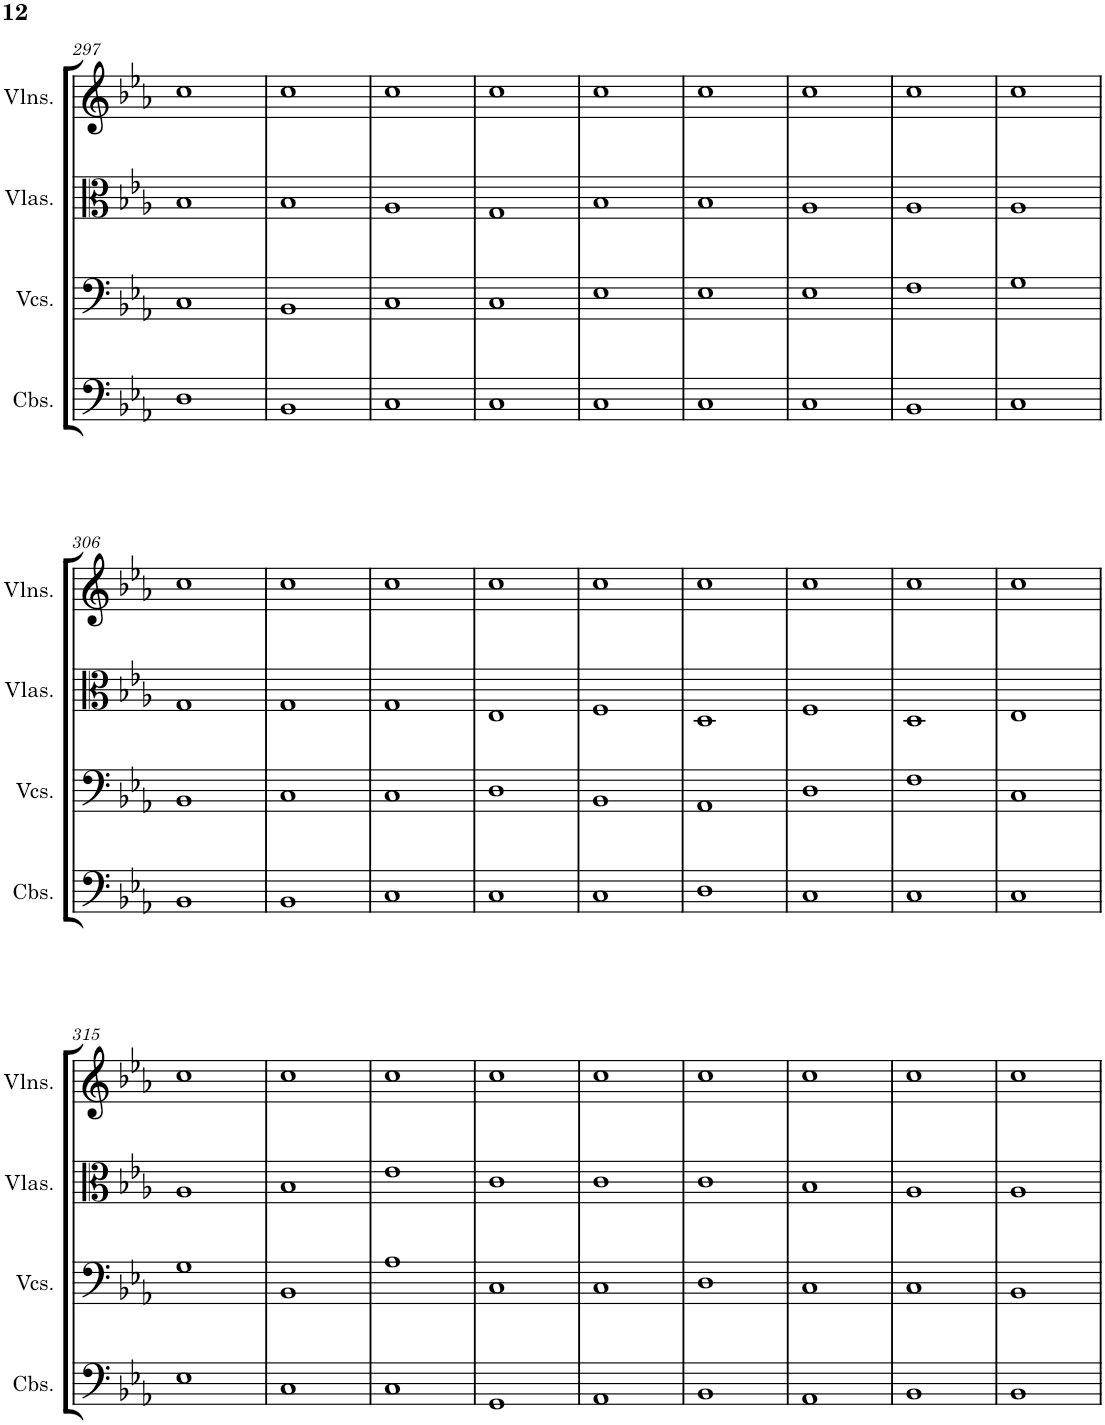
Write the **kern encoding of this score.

**kern	**kern	**kern	**kern
*part4	*part3	*part2	*part1
*staff4	*staff3	*staff2	*staff1
*I"Contrabasses	*I"Violoncellos	*I"Violas	*I"Violins
*I'Cbs.	*I'Vcs.	*I'Vlas.	*I'Vlns.
!!LO:PB:g=z
*clefF4	*clefF4	*clefC3	*clefG2
*Trd7c12	*	*	*
*k[b-e-a-]	*k[b-e-a-]	*k[b-e-a-]	*k[b-e-a-]
*M4/4	*M4/4	*M4/4	*M4/4
=297	=297	=297	=297
1D	1C	1B-	1cc
=298	=298	=298	=298
1BB-	1BB-	1B-	1cc
=299	=299	=299	=299
1C	1C	1A-	1cc
=300	=300	=300	=300
1C	1C	1G	1cc
=301	=301	=301	=301
1C	1E-	1B-	1cc
=302	=302	=302	=302
1C	1E-	1B-	1cc
=303	=303	=303	=303
1C	1E-	1A-	1cc
=304	=304	=304	=304
1BB-	1F	1A-	1cc
=305	=305	=305	=305
1C	1G	1A-	1cc
!!LO:LB:g=z
=306	=306	=306	=306
1BB-	1BB-	1G	1cc
=307	=307	=307	=307
1BB-	1C	1G	1cc
=308	=308	=308	=308
1C	1C	1G	1cc
=309	=309	=309	=309
1C	1D	1E-	1cc
=310	=310	=310	=310
1C	1BB-	1F	1cc
=311	=311	=311	=311
1D	1AA-	1D	1cc
=312	=312	=312	=312
1C	1D	1F	1cc
=313	=313	=313	=313
1C	1F	1D	1cc
=314	=314	=314	=314
1C	1C	1E-	1cc
!!LO:LB:g=z
=315	=315	=315	=315
1E-	1G	1A-	1cc
=316	=316	=316	=316
1C	1BB-	1B-	1cc
=317	=317	=317	=317
1C	1A-	1e-	1cc
=318	=318	=318	=318
1GG	1C	1c	1cc
=319	=319	=319	=319
1AA-	1C	1c	1cc
=320	=320	=320	=320
1BB-	1D	1c	1cc
=321	=321	=321	=321
1AA-	1C	1B-	1cc
=322	=322	=322	=322
1BB-	1C	1A-	1cc
=323	=323	=323	=323
1BB-	1BB-	1A-	1cc
=	=	=	=
*-	*-	*-	*-
